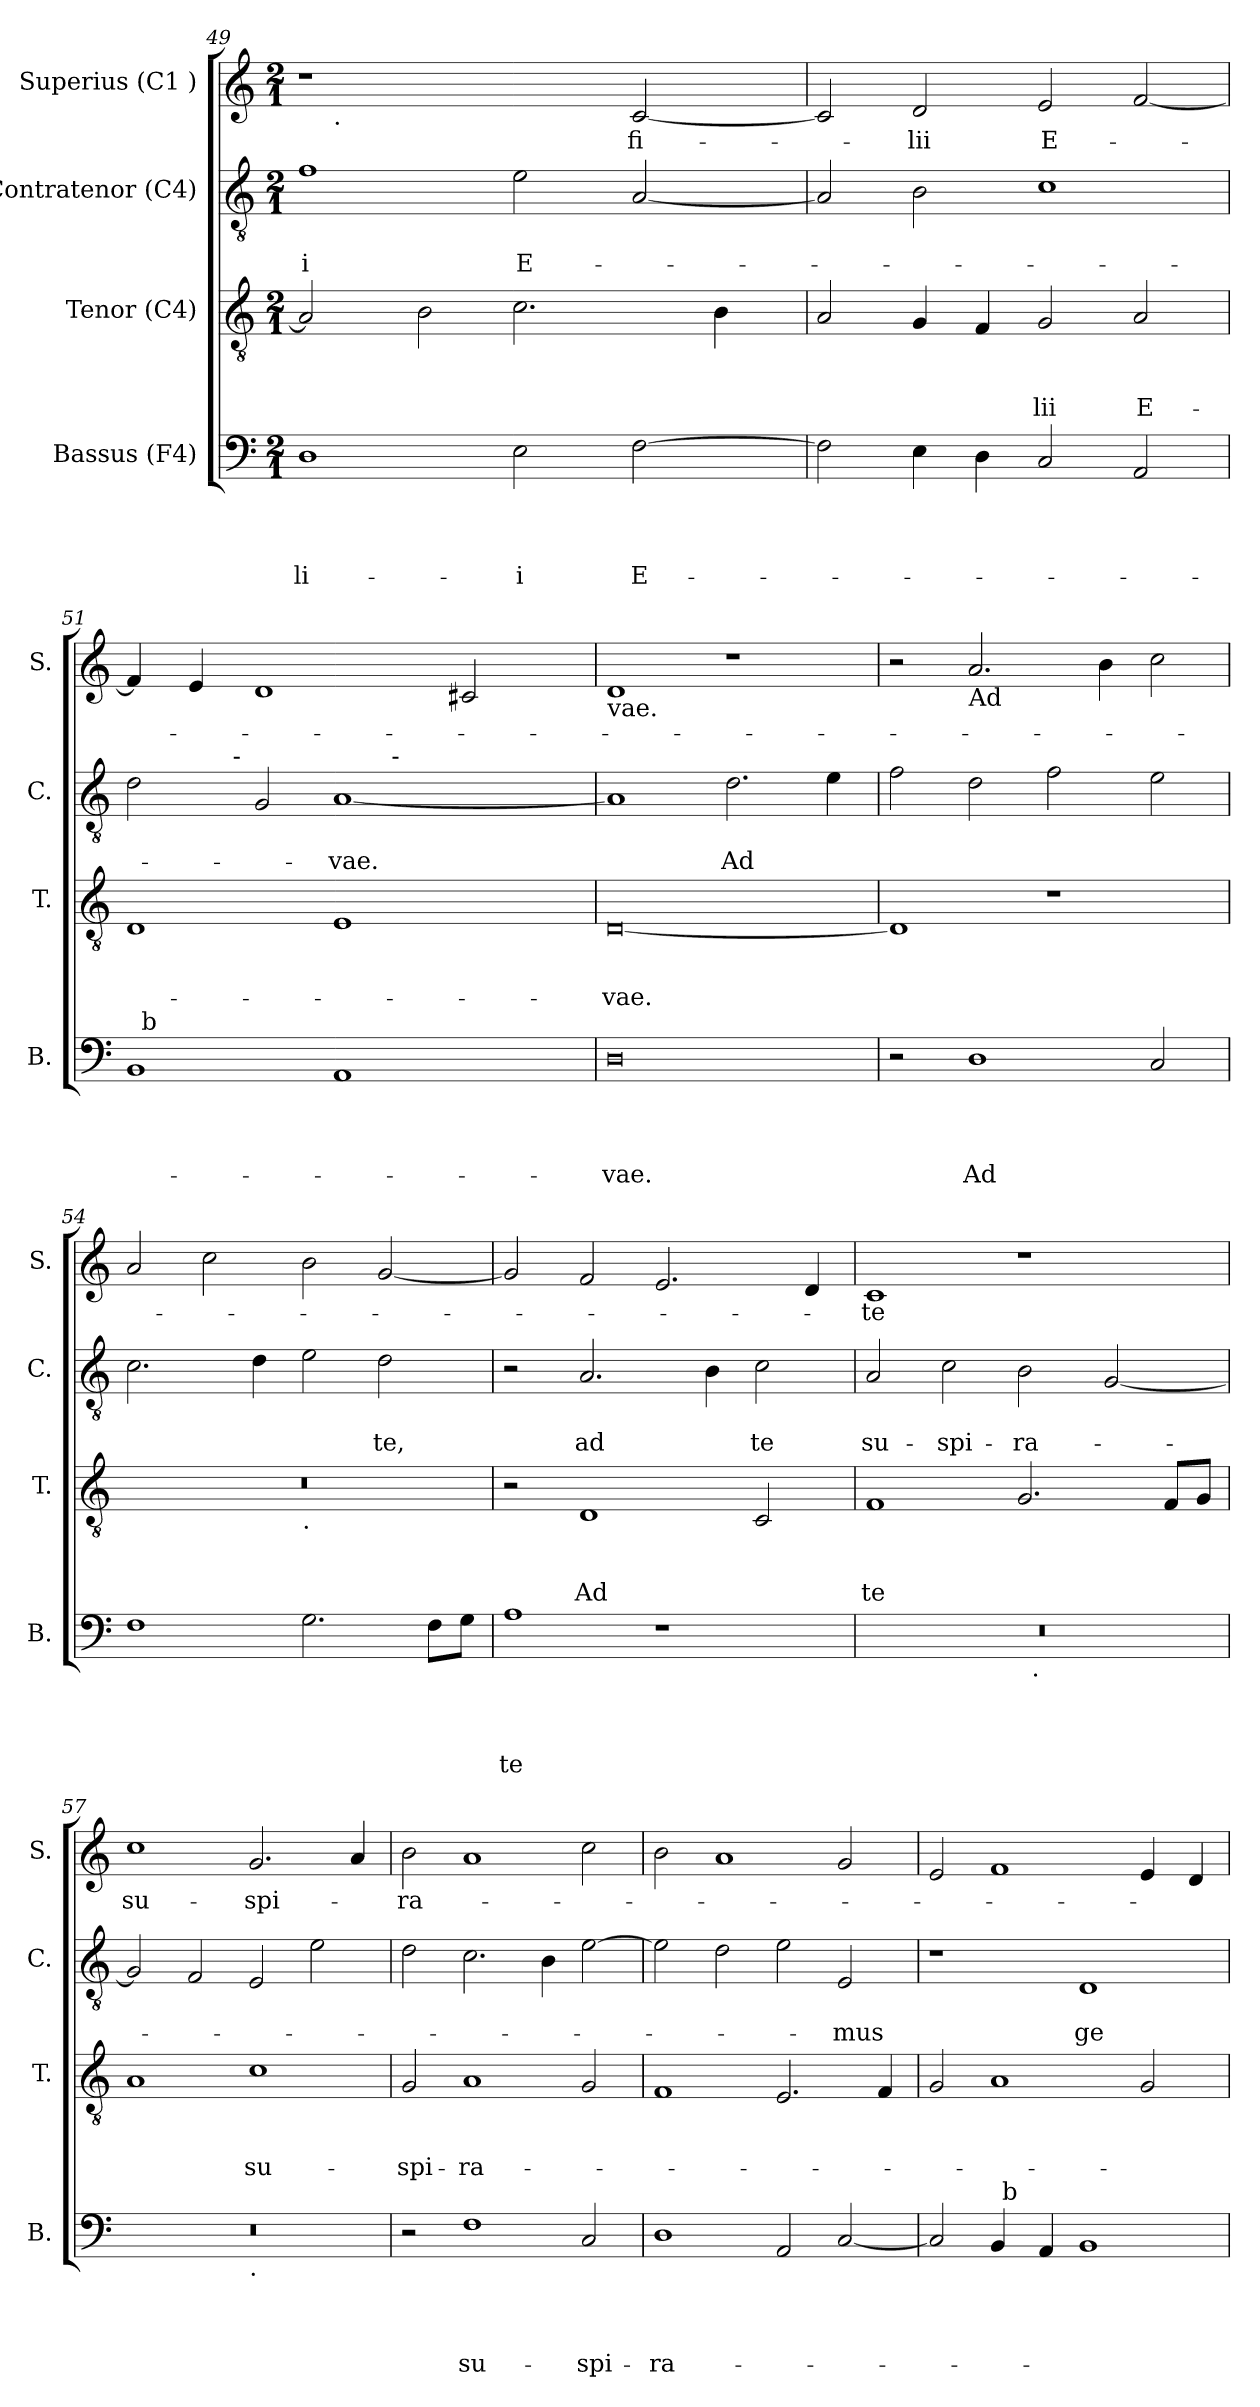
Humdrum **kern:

**kern	**text	**text	**text	**text	**kern	**text	**text	**text	**kern	**text	**text	**kern	**text
*part4	*part4	*part4	*part4	*part4	*part3	*part3	*part3	*part3	*part2	*part2	*part2	*part1	*part1
*staff4	*staff4	*staff4	*staff4	*staff4	*staff3	*staff3	*staff3	*staff3	*staff2	*staff2	*staff2	*staff1	*staff1
*I"Bassus (F4)	*	*	*	*	*I"Tenor (C4)	*	*	*	*I"Contratenor (C4)	*	*	*I"Superius (C1 )	*
*I'B.	*	*	*	*	*I'T.	*	*	*	*I'C.	*	*	*I'S.	*
*clefF4	*	*	*	*	*clefGv2	*	*	*	*clefGv2	*	*	*clefG2	*
*k[]	*	*	*	*	*k[]	*	*	*	*k[]	*	*	*k[]	*
*C:	*	*	*	*	*C:	*	*	*	*C:	*	*	*C:	*
*M2/1	*	*	*	*	*M2/1	*	*	*	*M2/1	*	*	*M2/1	*
=49	=49	=49	=49	=49	=49	=49	=49	=49	=49	=49	=49	=49	=49
!	!	!	!	!LO:LY:b:rj	!	!	!	!	!	!	!LO:LY:b:rj	!	!
*	*	*	*	*	*	*	*	*	*	*	*	*^	*
1D	.	.	.	-li-	2A/]	.	.	.	1f	.	-i	1r	16.ryy	.
!	!	!	!	!	!	!	!	!	!	!	!	!	!LO:TX:b:t=.	!
.	.	.	.	.	.	.	.	.	.	.	.	.	1ryy	.
.	.	.	.	.	2B\	.	.	.	.	.	.	.	.	.
!	!	!	!	!LO:LY:b	!	!	!	!	!	!	!LO:LY:b	!	!	!
2E\	.	.	.	-i	2.c\	.	.	.	2e\	.	E-	2ryy	.	.
.	.	.	.	.	.	.	.	.	.	.	.	.	2ryy	.
!	!	!	!	!LO:LY:b	!	!	!	!	!	!	!	!	!	!LO:LY:b
[>2F\	.	.	.	E-	.	.	.	.	[<2A/	.	.	[<2c/	.	fi-
.	.	.	.	.	.	.	.	.	.	.	.	.	4ryy	.
.	.	.	.	.	4B\	.	.	.	.	.	.	.	.	.
.	.	.	.	.	.	.	.	.	.	.	.	.	8ryy	.
.	.	.	.	.	.	.	.	.	.	.	.	.	32ryy	.
*	*	*	*	*	*	*	*	*	*	*	*	*v	*v	*
=50	=50	=50	=50	=50	=50	=50	=50	=50	=50	=50	=50	=50	=50
2F\]	.	.	.	.	2A/	.	.	.	2A/]	.	.	2c/]	.
!	!	!	!	!	!	!	!	!	!	!	!	!	!LO:LY:b
4E\	.	.	.	.	4G/	.	.	.	2B\	.	.	2d/	-lii
4D\	.	.	.	.	4F/	.	.	.	.	.	.	.	.
!	!	!	!	!	!	!	!	!LO:LY:b	!	!	!	!	!LO:LY:b
2C/	.	.	.	.	2G/	.	.	-lii	1c	.	.	2e/	E-
!	!	!	!	!	!	!	!	!LO:LY:b	!	!	!	!	!
2AA/	.	.	.	.	2A/	.	.	E-	.	.	.	[<2f/	.
!!LO:LB:g=z
=51	=51	=51	=51	=51	=51	=51	=51	=51	=51	=51	=51	=51	=51
*^	*	*	*	*	*	*	*	*	*^	*	*	*	*
*	*	*	*	*	*	*	*	*	*	*	*^	*	*	*	*
1BB	32ryy	.	.	.	.	1D	.	.	.	2d\	4..ryy	1ryy	.	.	4f/]	.
!	!LO:TX:a:t=b	!	!	!	!	!	!	!	!	!	!	!	!	!	!	!
.	1ryy	.	.	.	.	.	.	.	.	.	.	.	.	.	.	.
.	.	.	.	.	.	.	.	.	.	.	.	.	.	.	4e/	.
!	!	!	!	!	!	!	!	!	!	!	!LO:TX:a:t=-	!	!	!	!	!
.	.	.	.	.	.	.	.	.	.	.	1ryy	.	.	.	.	.
.	.	.	.	.	.	.	.	.	.	2G/	.	.	.	.	1d	.
!	!	!	!	!	!	!	!	!	!	!	!	!	!	!LO:LY:b	!	!
1AA	.	.	.	.	.	1E	.	.	.	[<1A	.	8..ryy	.	-vae.	.	.
.	2ryy	.	.	.	.	.	.	.	.	.	.	.	.	.	.	.
!	!	!	!	!	!	!	!	!	!	!	!	!LO:TX:a:t=-	!	!	!	!
.	.	.	.	.	.	.	.	.	.	.	.	2ryy	.	.	.	.
.	.	.	.	.	.	.	.	.	.	.	2ryy	.	.	.	.	.
.	.	.	.	.	.	.	.	.	.	.	.	.	.	.	2c#X/	.
.	4...ryy	.	.	.	.	.	.	.	.	.	.	.	.	.	.	.
.	.	.	.	.	.	.	.	.	.	.	.	4ryy	.	.	.	.
.	.	.	.	.	.	.	.	.	.	.	16ryy	.	.	.	.	.
.	.	.	.	.	.	.	.	.	.	.	.	32ryy	.	.	.	.
=52	=52	=52	=52	=52	=52	=52	=52	=52	=52	=52	=52	=52	=52	=52	=52	=52
!	!	!	!	!	!	!	!	!	!	!	!	!	!	!	!LO:TX:b:t=vae.	!
!	!	!	!	!	!LO:LY:b	!	!	!	!LO:LY:b	!	!	!	!	!	!	!
*v	*v	*	*	*	*	*	*	*	*	*v	*v	*v	*	*	*	*
0D	.	.	.	-vae.	[<0D	.	.	-vae.	1A]	.	.	1d	.
!	!	!	!	!	!	!	!	!	!	!	!LO:LY:b	!	!
.	.	.	.	.	.	.	.	.	2.d\	.	Ad	1r	.
.	.	.	.	.	.	.	.	.	4e\	.	.	.	.
=53	=53	=53	=53	=53	=53	=53	=53	=53	=53	=53	=53	=53	=53
2r	.	.	.	.	1D]	.	.	.	2f\	.	.	2r	.
!	!	!	!	!	!	!	!	!	!	!	!	!LO:TX:b:t=Ad	!
!	!	!	!	!LO:LY:b	!	!	!	!	!	!	!	!	!
1D	.	.	.	Ad	.	.	.	.	2d\	.	.	2.a/	.
.	.	.	.	.	1r	.	.	.	2f\	.	.	.	.
.	.	.	.	.	.	.	.	.	.	.	.	4b\	.
2C/	.	.	.	.	.	.	.	.	2e\	.	.	2cc\	.
=54	=54	=54	=54	=54	=54	=54	=54	=54	=54	=54	=54	=54	=54
*	*	*	*	*	*^	*	*	*	*	*	*	*	*
1F	.	.	.	.	0r	1ryy	.	.	.	2.c\	.	.	2a/	.
.	.	.	.	.	.	.	.	.	.	.	.	.	2cc\	.
.	.	.	.	.	.	.	.	.	.	4d\	.	.	.	.
!	!	!	!	!	!	!LO:TX:b:t=.	!	!	!	!	!	!	!	!
2.G\	.	.	.	.	.	1ryy	.	.	.	2e\	.	.	2b\	.
!	!	!	!	!	!	!	!	!	!	!	!	!LO:LY:b	!	!
.	.	.	.	.	.	.	.	.	.	2d\	.	te,	[<2g/	.
8F\L	.	.	.	.	.	.	.	.	.	.	.	.	.	.
8G\J	.	.	.	.	.	.	.	.	.	.	.	.	.	.
=55	=55	=55	=55	=55	=55	=55	=55	=55	=55	=55	=55	=55	=55	=55
!	!	!	!	!LO:LY:b	!	!	!	!	!	!	!	!	!	!
*	*	*	*	*	*v	*v	*	*	*	*	*	*	*	*
1A	.	.	.	te	2r	.	.	.	2r	.	.	2g/]	.
!	!	!	!	!	!	!	!	!LO:LY:b	!	!	!LO:LY:b	!	!
.	.	.	.	.	1D	.	.	Ad	2.A/	.	ad	2f/	.
1r	.	.	.	.	.	.	.	.	.	.	.	2.e/	.
.	.	.	.	.	.	.	.	.	4B\	.	.	.	.
!	!	!	!	!	!	!	!	!	!	!	!LO:LY:b	!	!
.	.	.	.	.	2C/	.	.	.	2c\	.	te	.	.
.	.	.	.	.	.	.	.	.	.	.	.	4d/	.
!!LO:LB:g=z
=56	=56	=56	=56	=56	=56	=56	=56	=56	=56	=56	=56	=56	=56
!	!	!	!	!	!	!	!	!LO:LY:b	!	!	!LO:LY:b	!	!LO:LY:b
*^	*	*	*	*	*	*	*	*	*	*	*	*	*
0r	1ryy	.	.	.	.	1F	.	.	te	2A/	.	su-	1c	-te
!	!	!	!	!	!	!	!	!	!	!	!	!LO:LY:b	!	!
.	.	.	.	.	.	.	.	.	.	2c\	.	-spi-	.	.
!	!	!	!	!	!	!	!	!	!	!	!	!LO:LY:b	!	!
.	32ryy	.	.	.	.	2.G/	.	.	.	2B\	.	-ra-	1r	.
!	!LO:TX:b:t=.	!	!	!	!	!	!	!	!	!	!	!	!	!
.	2ryy	.	.	.	.	.	.	.	.	.	.	.	.	.
.	.	.	.	.	.	.	.	.	.	[<2G/	.	.	.	.
.	4...ryy	.	.	.	.	.	.	.	.	.	.	.	.	.
.	.	.	.	.	.	8F/L	.	.	.	.	.	.	.	.
.	.	.	.	.	.	8G/J	.	.	.	.	.	.	.	.
=57	=57	=57	=57	=57	=57	=57	=57	=57	=57	=57	=57	=57	=57	=57
!	!	!	!	!	!	!	!	!	!	!	!	!	!	!LO:LY:b
0r	1ryy	.	.	.	.	1A	.	.	.	2G/]	.	.	1cc	su-
.	.	.	.	.	.	.	.	.	.	2F/	.	.	.	.
!	!LO:TX:b:t=.	!	!	!	!	!	!	!	!	!	!	!	!	!
!	!	!	!	!	!	!	!	!	!LO:LY:b	!	!	!	!	!LO:LY:b
.	1ryy	.	.	.	.	1c	.	.	su-	2E/	.	.	2.g/	-spi-
.	.	.	.	.	.	.	.	.	.	2e\	.	.	.	.
.	.	.	.	.	.	.	.	.	.	.	.	.	4a/	.
=58	=58	=58	=58	=58	=58	=58	=58	=58	=58	=58	=58	=58	=58	=58
!	!	!	!	!	!	!	!	!	!LO:LY:b	!	!	!	!	!LO:LY:b
*v	*v	*	*	*	*	*	*	*	*	*	*	*	*	*
2r	.	.	.	.	2G/	.	.	-spi-	2d\	.	.	2b\	-ra-
!	!	!	!	!LO:LY:b	!	!	!	!LO:LY:b	!	!	!	!	!
1F	.	.	.	su-	1A	.	.	-ra-	2.c\	.	.	1a	.
.	.	.	.	.	.	.	.	.	4B\	.	.	.	.
!	!	!	!	!LO:LY:b	!	!	!	!	!	!	!	!	!
2C/	.	.	.	-spi-	2G/	.	.	.	[>2e\	.	.	2cc\	.
=59	=59	=59	=59	=59	=59	=59	=59	=59	=59	=59	=59	=59	=59
!	!	!	!	!LO:LY:b	!	!	!	!	!	!	!	!	!
1D	.	.	.	-ra-	1F	.	.	.	2e\]	.	.	2b\	.
.	.	.	.	.	.	.	.	.	2d\	.	.	1a	.
2AA/	.	.	.	.	2.E/	.	.	.	2e\	.	.	.	.
!	!	!	!	!	!	!	!	!	!	!	!LO:LY:b	!	!
[<2C/	.	.	.	.	.	.	.	.	2E/	.	-mus	2g/	.
.	.	.	.	.	4F/	.	.	.	.	.	.	.	.
!!LO:LB:g=z
=60	=60	=60	=60	=60	=60	=60	=60	=60	=60	=60	=60	=60	=60
*^	*	*	*	*	*	*	*	*	*	*	*	*	*
2C/]	2ryy	.	.	.	.	2G/	.	.	.	1r	.	.	2e/	.
4BB/	32ryy	.	.	.	.	1A	.	.	.	.	.	.	1f	.
!	!LO:TX:a:t=b	!	!	!	!	!	!	!	!	!	!	!	!	!
.	1ryy	.	.	.	.	.	.	.	.	.	.	.	.	.
4AA/	.	.	.	.	.	.	.	.	.	.	.	.	.	.
!	!	!	!	!	!	!	!	!	!	!	!	!LO:LY:b	!	!
1BB	.	.	.	.	.	.	.	.	.	1D	.	ge-	.	.
.	.	.	.	.	.	2G/	.	.	.	.	.	.	4e/	.
.	4...ryy	.	.	.	.	.	.	.	.	.	.	.	.	.
.	.	.	.	.	.	.	.	.	.	.	.	.	4d/	.
*v	*v	*	*	*	*	*	*	*	*	*	*	*	*	*
=	=	=	=	=	=	=	=	=	=	=	=	=	=
*-	*-	*-	*-	*-	*-	*-	*-	*-	*-	*-	*-	*-	*-
